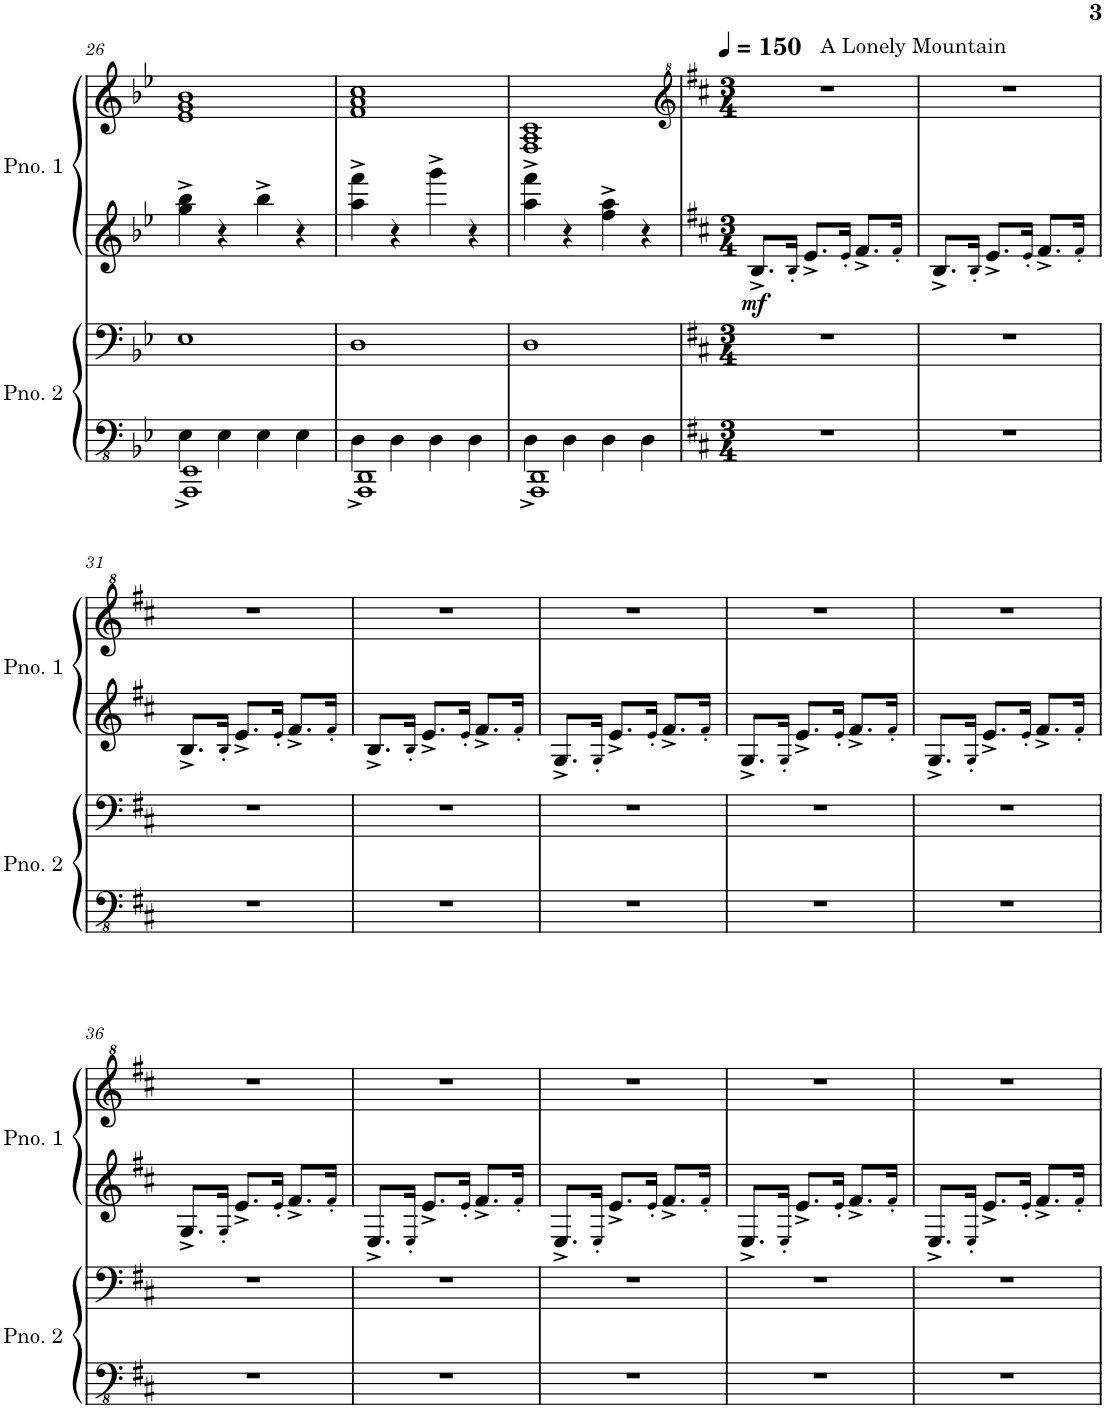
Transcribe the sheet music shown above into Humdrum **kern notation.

**kern	**kern	**kern	**kern	**dynam
*part2	*part2	*part1	*part1	*part1
*staff4	*staff3	*staff2	*staff1	*staff1/2
*I"Piano 2	*	*I"Piano 1	*	*
*I'Pno. 2	*	*I'Pno. 1	*	*
!!LO:PB:g=z
*clefFv4	*clefF4	*clefG2	*clefG2	*
*k[b-e-]	*k[b-e-]	*k[b-e-]	*k[b-e-]	*
*M4/4	*M4/4	*M4/4	*M4/4	*
=26	=26	=26	=26	=26
*^	*	*	*	*
1AAAA 1EEE-	4EE-^\	1E-	4gg\^ 4bb-\^	1e- 1g 1b-	.
.	4EE-\	.	4r	.	.
.	4EE-\	.	4bb-^\	.	.
.	4EE-\	.	4r	.	.
=27	=27	=27	=27	=27	=27
1AAAA 1DDD	4DD^\	1D	4aa\^ 4fff\^	1f 1a 1cc	.
.	4DD\	.	4r	.	.
.	4DD\	.	4ggg^\	.	.
.	4DD\	.	4r	.	.
=28	=28	=28	=28	=28	=28
1AAAA 1DDD	4DD^\	1D	4aa\^ 4fff\^	1F 1A 1c	.
.	4DD\	.	4r	.	.
.	4DD\	.	4ff\^ 4aa\^	.	.
.	4DD\	.	4r	.	.
*v	*v	*	*	*	*
=29	=29	=29	=29	=29
*	*	*	*clefG^2	*
*k[f#c#]	*k[f#c#]	*k[f#c#]	*k[f#c#]	*
*M3/4	*M3/4	*M3/4	*M3/4	*
*	*	*	*MM150	*
*^	*	*	*	*
!	!	!	!	!LO:TX:a:t=A Lonely Mountain	!
!	!	!	!	!	!LO:DY:b=2
*v	*v	*	*	*	*
2.r	2.r	8.B^/L	2.r	mf
.	.	16B'!/Jk	.	.
.	.	8.e^/L	.	.
.	.	16e'!/Jk	.	.
.	.	8.f#^/L	.	.
.	.	16f#'!/Jk	.	.
=30	=30	=30	=30	=30
2.r	2.r	8.B^/L	2.r	.
.	.	16B'!/Jk	.	.
.	.	8.e^/L	.	.
.	.	16e'!/Jk	.	.
.	.	8.f#^/L	.	.
.	.	16f#'!/Jk	.	.
!!LO:LB:g=z
=31	=31	=31	=31	=31
2.r	2.r	8.B^/L	2.r	.
.	.	16B'!/Jk	.	.
.	.	8.e^/L	.	.
.	.	16e'!/Jk	.	.
.	.	8.f#^/L	.	.
.	.	16f#'!/Jk	.	.
=32	=32	=32	=32	=32
2.r	2.r	8.B^/L	2.r	.
.	.	16B'!/Jk	.	.
.	.	8.e^/L	.	.
.	.	16e'!/Jk	.	.
.	.	8.f#^/L	.	.
.	.	16f#'!/Jk	.	.
=33	=33	=33	=33	=33
2.r	2.r	8.G^/L	2.r	.
.	.	16G'!/Jk	.	.
.	.	8.e^/L	.	.
.	.	16e'!/Jk	.	.
.	.	8.f#^/L	.	.
.	.	16f#'!/Jk	.	.
=34	=34	=34	=34	=34
2.r	2.r	8.G^/L	2.r	.
.	.	16G'!/Jk	.	.
.	.	8.e^/L	.	.
.	.	16e'!/Jk	.	.
.	.	8.f#^/L	.	.
.	.	16f#'!/Jk	.	.
=35	=35	=35	=35	=35
2.r	2.r	8.G^/L	2.r	.
.	.	16G'!/Jk	.	.
.	.	8.e^/L	.	.
.	.	16e'!/Jk	.	.
.	.	8.f#^/L	.	.
.	.	16f#'!/Jk	.	.
!!LO:LB:g=z
=36	=36	=36	=36	=36
2.r	2.r	8.G^/L	2.r	.
.	.	16G'!/Jk	.	.
.	.	8.e^/L	.	.
.	.	16e'!/Jk	.	.
.	.	8.f#^/L	.	.
.	.	16f#'!/Jk	.	.
=37	=37	=37	=37	=37
2.r	2.r	8.E^/L	2.r	.
.	.	16E'!/Jk	.	.
.	.	8.e^/L	.	.
.	.	16e'!/Jk	.	.
.	.	8.f#^/L	.	.
.	.	16f#'!/Jk	.	.
=38	=38	=38	=38	=38
2.r	2.r	8.E^/L	2.r	.
.	.	16E'!/Jk	.	.
.	.	8.e^/L	.	.
.	.	16e'!/Jk	.	.
.	.	8.f#^/L	.	.
.	.	16f#'!/Jk	.	.
=39	=39	=39	=39	=39
2.r	2.r	8.E^/L	2.r	.
.	.	16E'!/Jk	.	.
.	.	8.e^/L	.	.
.	.	16e'!/Jk	.	.
.	.	8.f#^/L	.	.
.	.	16f#'!/Jk	.	.
=40	=40	=40	=40	=40
2.r	2.r	8.E^/L	2.r	.
.	.	16E'!/Jk	.	.
.	.	8.e^/L	.	.
.	.	16e'!/Jk	.	.
.	.	8.f#^/L	.	.
.	.	16f#'!/Jk	.	.
=	=	=	=	=
*-	*-	*-	*-	*-
